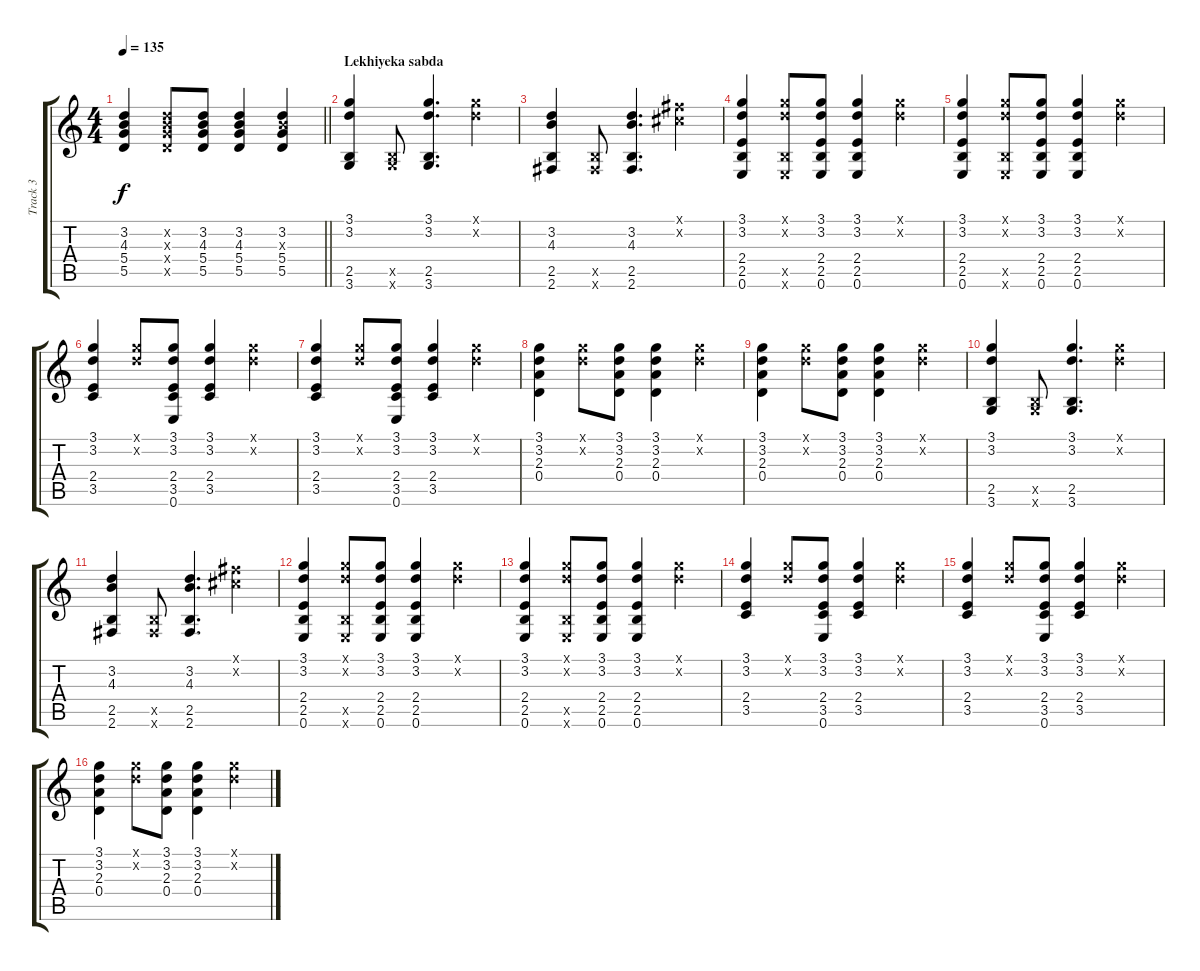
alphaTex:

\track ("Track 3" "Track 3") {instrument acousticguitarsteel}
\staff {score tabs}
\tuning (E4 B3 G3 D3 A2 E2) {hide}
\ts (4 4)
\tempo 135
\clef g2
\barLineRight lightlight
\ks c
(3.2 4.3 5.4 5.5).4{dy f} (3.2{x} 4.3{x} 5.4{x} 5.5{x}).8 (3.2 4.3 5.4 5.5).8 (3.2 4.3 5.4 5.5).4 (3.2 4.3{x} 5.4 5.5).4 |
\section ("" "Lekhiyeka sabda ")
(3.1 3.2 2.5 3.6).4 (2.5{x} 3.6{x}).8 (3.1 3.2 2.5 3.6).4{d} (3.1{x} 3.2{x}).4 |
(3.2 4.3 2.5 2.6).4 (2.5{x} 2.6{x}).8 (3.2 4.3 2.5 2.6).4{d} (2.1{x} 2.2{x}).4 |
(3.1 3.2 2.4 2.5 0.6).4 (3.1{x} 3.2{x} 2.5{x} 0.6{x}).8 (3.1 3.2 2.4 2.5 0.6).8 (3.1 3.2 2.4 2.5 0.6).4 (3.1{x} 3.2{x}).4 |
(3.1 3.2 2.4 2.5 0.6).4 (3.1{x} 3.2{x} 2.5{x} 0.6{x}).8 (3.1 3.2 2.4 2.5 0.6).8 (3.1 3.2 2.4 2.5 0.6).4 (3.1{x} 3.2{x}).4 |
(3.1 3.2 2.4 3.5).4 (3.1{x} 3.2{x}).8 (3.1 3.2 2.4 3.5 0.6).8 (3.1 3.2 2.4 3.5).4 (3.1{x} 3.2{x}).4 |
(3.1 3.2 2.4 3.5).4 (3.1{x} 3.2{x}).8 (3.1 3.2 2.4 3.5 0.6).8 (3.1 3.2 2.4 3.5).4 (3.1{x} 3.2{x}).4 |
(3.1 3.2 2.3 0.4).4 (3.1{x} 3.2{x}).8 (3.1 3.2 2.3 0.4).8 (3.1 3.2 2.3 0.4).4 (3.1{x} 3.2{x}).4 |
(3.1 3.2 2.3 0.4).4 (3.1{x} 3.2{x}).8 (3.1 3.2 2.3 0.4).8 (3.1 3.2 2.3 0.4).4 (3.1{x} 3.2{x}).4 |
(3.1 3.2 2.5 3.6).4 (2.5{x} 3.6{x}).8 (3.1 3.2 2.5 3.6).4{d} (3.1{x} 3.2{x}).4 |
(3.2 4.3 2.5 2.6).4 (2.5{x} 2.6{x}).8 (3.2 4.3 2.5 2.6).4{d} (2.1{x} 2.2{x}).4 |
(3.1 3.2 2.4 2.5 0.6).4 (3.1{x} 3.2{x} 2.5{x} 0.6{x}).8 (3.1 3.2 2.4 2.5 0.6).8 (3.1 3.2 2.4 2.5 0.6).4 (3.1{x} 3.2{x}).4 |
(3.1 3.2 2.4 2.5 0.6).4 (3.1{x} 3.2{x} 2.5{x} 0.6{x}).8 (3.1 3.2 2.4 2.5 0.6).8 (3.1 3.2 2.4 2.5 0.6).4 (3.1{x} 3.2{x}).4 |
(3.1 3.2 2.4 3.5).4 (3.1{x} 3.2{x}).8 (3.1 3.2 2.4 3.5 0.6).8 (3.1 3.2 2.4 3.5).4 (3.1{x} 3.2{x}).4 |
(3.1 3.2 2.4 3.5).4 (3.1{x} 3.2{x}).8 (3.1 3.2 2.4 3.5 0.6).8 (3.1 3.2 2.4 3.5).4 (3.1{x} 3.2{x}).4 |
(3.1 3.2 2.3 0.4).4 (3.1{x} 3.2{x}).8 (3.1 3.2 2.3 0.4).8 (3.1 3.2 2.3 0.4).4 (3.1{x} 3.2{x}).4
